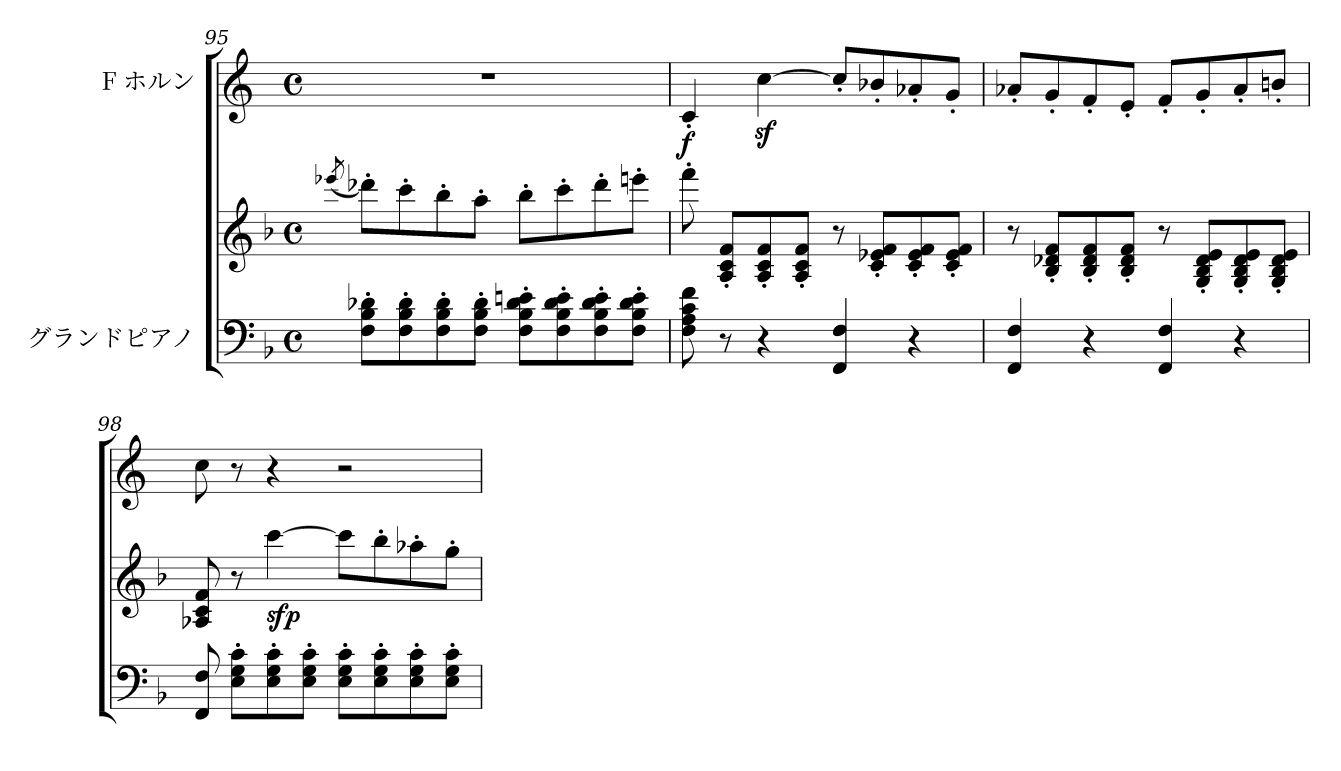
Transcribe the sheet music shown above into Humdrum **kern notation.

**kern	**kern	**dynam	**kern	**dynam
*part2	*part2	*part2	*part1	*part1
*staff3	*staff2	*staff2/3	*staff1	*staff1
*I"グランドピアノ	*	*	*I"F ホルン	*
*clefF4	*clefG2	*	*clefG2	*
*	*	*	*ITrd4c7	*
*k[b-]	*k[b-]	*	*k[b-]	*
*M4/4	*M4/4	*	*M4/4	*
*met(c)	*met(c)	*	*met(c)	*
=95	=95	=95	=95	=95
.	(<8qeee-X/	.	.	.
8F\' 8B-\' 8d-X\'L	8ddd-X'\L)	.	1r	.
8F\' 8B-\' 8d-\'	8ccc'\	.	.	.
8F\' 8B-\' 8d-\'	8bb-'\	.	.	.
8F\' 8B-\' 8d-\'J	8aa'\J	.	.	.
8F\' 8B-\' 8d-\' 8en\'L	8bb-'\L	.	.	.
8F\' 8B-\' 8d-\' 8e\'	8ccc'\	.	.	.
8F\' 8B-\' 8d-\' 8e\'	8ddd-'\	.	.	.
8F\' 8B-\' 8d-\' 8e\'J	8eeen'\J	.	.	.
=96	=96	=96	=96	=96
!	!	!	!	!LO:DY:b
8F\ 8A\ 8c\ 8f\	8fff'\	.	4F'/	f
8r	8A/' 8c/' 8f/'L	.	.	.
4r	8A/' 8c/' 8f/'	.	[4fz<\	.
.	8A/' 8c/' 8f/'J	.	.	.
4FF/ 4F/	8r	.	8f'/L]	.
.	8c/' 8e-X/' 8f/'L	.	8e-X'/	.
4r	8c/' 8e-/' 8f/'	.	8d-X'/	.
.	8c/' 8e-/' 8f/'J	.	8c'/J	.
=97	=97	=97	=97	=97
4FF/ 4F/	8r	.	8d-X'/L	.
.	8B-/' 8d-X/' 8f/'L	.	8c'/	.
4r	8B-/' 8d-/' 8f/'	.	8B-'/	.
.	8B-/' 8d-/' 8f/'J	.	8A'/J	.
4FF/ 4F/	8r	.	8B-'/L	.
.	8G/' 8B-/' 8d-/' 8e/'L	.	8c'/	.
4r	8G/' 8B-/' 8d-/' 8e/'	.	8d-'/	.
.	8G/' 8B-/' 8d-/' 8e/'J	.	8en'/J	.
=98	=98	=98	=98	=98
8FF/ 8F/	8A-X/ 8c/ 8f/	.	8f\	.
8E\' 8G\' 8c\'L	8r	.	8r	.
!	!	!LO:DY:b	!	!
8E\' 8G\' 8c\'	[4ccc\	sfp	4r	.
8E\' 8G\' 8c\'J	.	.	.	.
8E\' 8G\' 8c\'L	8ccc\L]	.	2r	.
8E\' 8G\' 8c\'	8bb-'\	.	.	.
8E\' 8G\' 8c\'	8aa-X'\	.	.	.
8E\' 8G\' 8c\'J	8gg'\J	.	.	.
=	=	=	=	=
*-	*-	*-	*-	*-
